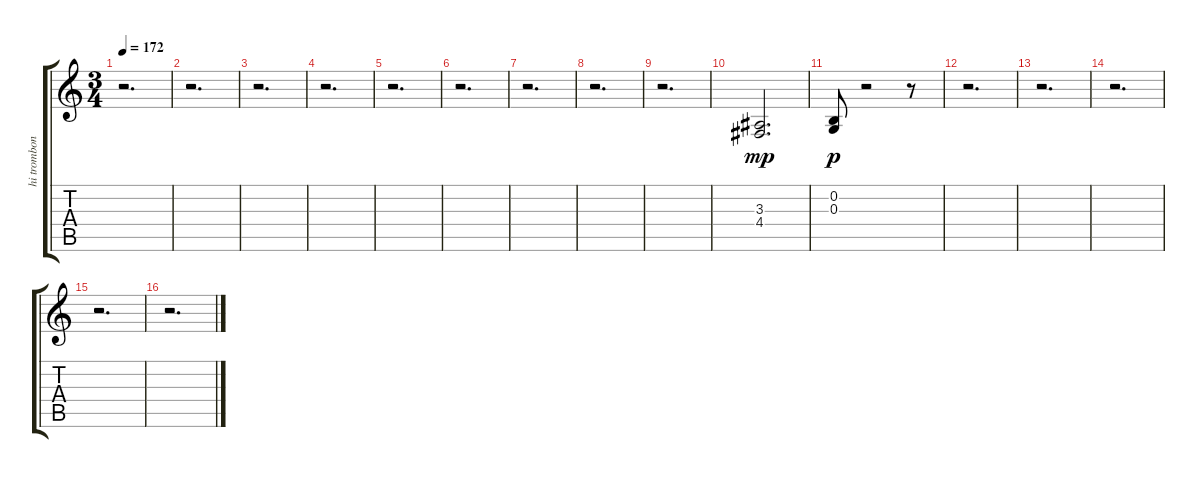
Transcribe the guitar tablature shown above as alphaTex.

\track ("hi trombones" "hi trombon") {instrument trombone}
\staff {score tabs}
\tuning (E4 B3 G3 D3 A2 E2) {hide}
\ts (3 4)
\tempo 172
\clef g2
\ks c
r.2{d dy p} |
r.2{d} |
r.2{d} |
r.2{d} |
r.2{d} |
r.2{d} |
r.2{d} |
r.2{d} |
r.2{d} |
(3.3 4.4).2{d dy mp} |
(0.2 0.3).8{dy p} r.2 r.8 |
r.2{d} |
r.2{d} |
r.2{d} |
r.2{d} |
r.2{d}
